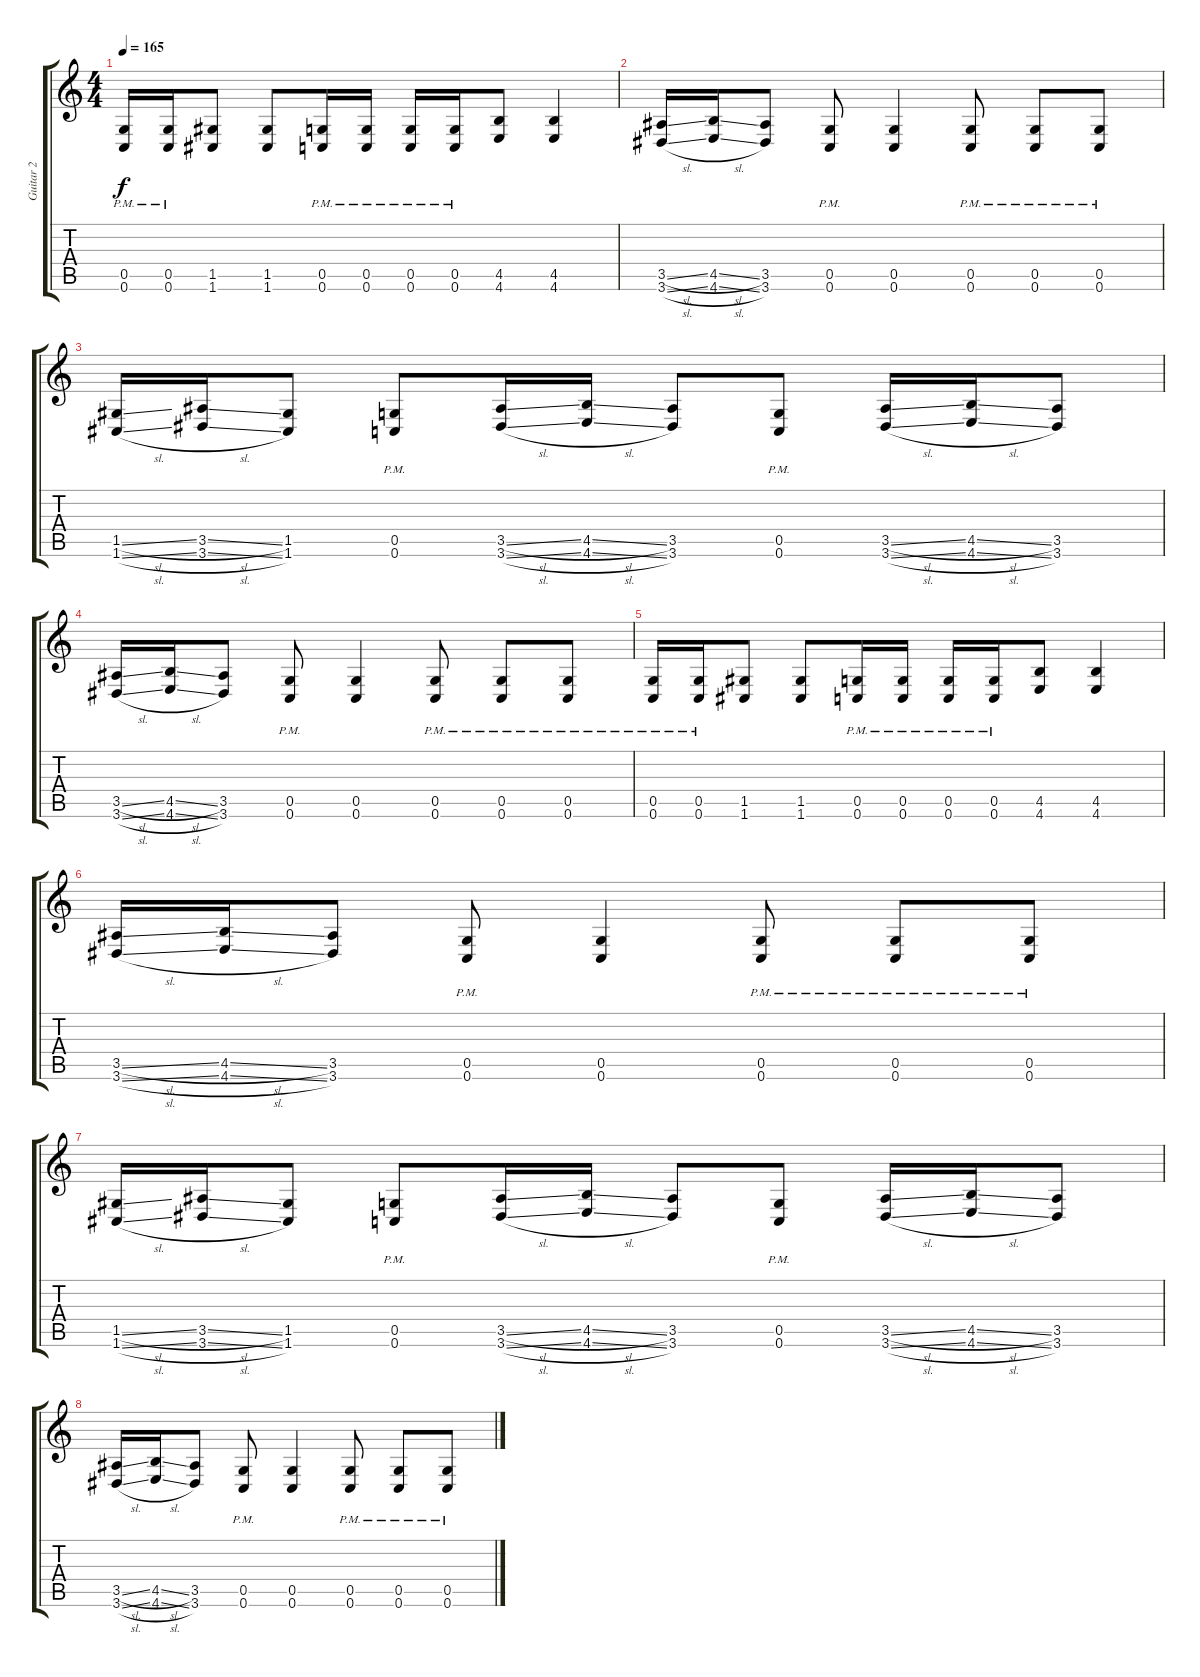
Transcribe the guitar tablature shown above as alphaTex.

\track ("Guitar 2" "Guitar 2") {instrument distortionguitar}
\staff {score tabs}
\tuning (D4 A3 F3 C3 G2 C2) {hide}
\ts (4 4)
\tempo 165
\clef g2
\ks c
(0.5{pm} 0.6{pm}).16{dy f} (0.5{pm} 0.6{pm}).16 (1.5 1.6).8 (1.5 1.6).8 (0.5{pm} 0.6{pm}).16 (0.5{pm} 0.6{pm}).16 (0.5{pm} 0.6{pm}).16 (0.5{pm} 0.6{pm}).16 (4.5 4.6).8 (4.5 4.6).4 |
(3.5{sl} 3.6{sl}).16 (4.5{sl} 4.6{sl}).16 (3.5 3.6).8 (0.5{pm} 0.6{pm}).8 (0.5 0.6).4 (0.5{pm} 0.6{pm}).8 (0.5{pm} 0.6{pm}).8 (0.5{pm} 0.6{pm}).8 |
(1.5{sl} 1.6{sl}).16 (3.5{sl} 3.6{sl}).16 (1.5 1.6).8 (0.5{pm} 0.6{pm}).8 (3.5{sl} 3.6{sl}).16 (4.5{sl} 4.6{sl}).16 (3.5 3.6).8 (0.5{pm} 0.6{pm}).8 (3.5{sl} 3.6{sl}).16 (4.5{sl} 4.6{sl}).16 (3.5 3.6).8 |
(3.5{sl} 3.6{sl}).16 (4.5{sl} 4.6{sl}).16 (3.5 3.6).8 (0.5{pm} 0.6{pm}).8 (0.5 0.6).4 (0.5{pm} 0.6{pm}).8 (0.5{pm} 0.6{pm}).8 (0.5{pm} 0.6{pm}).8 |
(0.5{pm} 0.6{pm}).16 (0.5{pm} 0.6{pm}).16 (1.5 1.6).8 (1.5 1.6).8 (0.5{pm} 0.6{pm}).16 (0.5{pm} 0.6{pm}).16 (0.5{pm} 0.6{pm}).16 (0.5{pm} 0.6{pm}).16 (4.5 4.6).8 (4.5 4.6).4 |
(3.5{sl} 3.6{sl}).16 (4.5{sl} 4.6{sl}).16 (3.5 3.6).8 (0.5{pm} 0.6{pm}).8 (0.5 0.6).4 (0.5{pm} 0.6{pm}).8 (0.5{pm} 0.6{pm}).8 (0.5{pm} 0.6{pm}).8 |
(1.5{sl} 1.6{sl}).16 (3.5{sl} 3.6{sl}).16 (1.5 1.6).8 (0.5{pm} 0.6{pm}).8 (3.5{sl} 3.6{sl}).16 (4.5{sl} 4.6{sl}).16 (3.5 3.6).8 (0.5{pm} 0.6{pm}).8 (3.5{sl} 3.6{sl}).16 (4.5{sl} 4.6{sl}).16 (3.5 3.6).8 |
(3.5{sl} 3.6{sl}).16 (4.5{sl} 4.6{sl}).16 (3.5 3.6).8 (0.5{pm} 0.6{pm}).8 (0.5 0.6).4 (0.5{pm} 0.6{pm}).8 (0.5{pm} 0.6{pm}).8 (0.5{pm} 0.6{pm}).8
